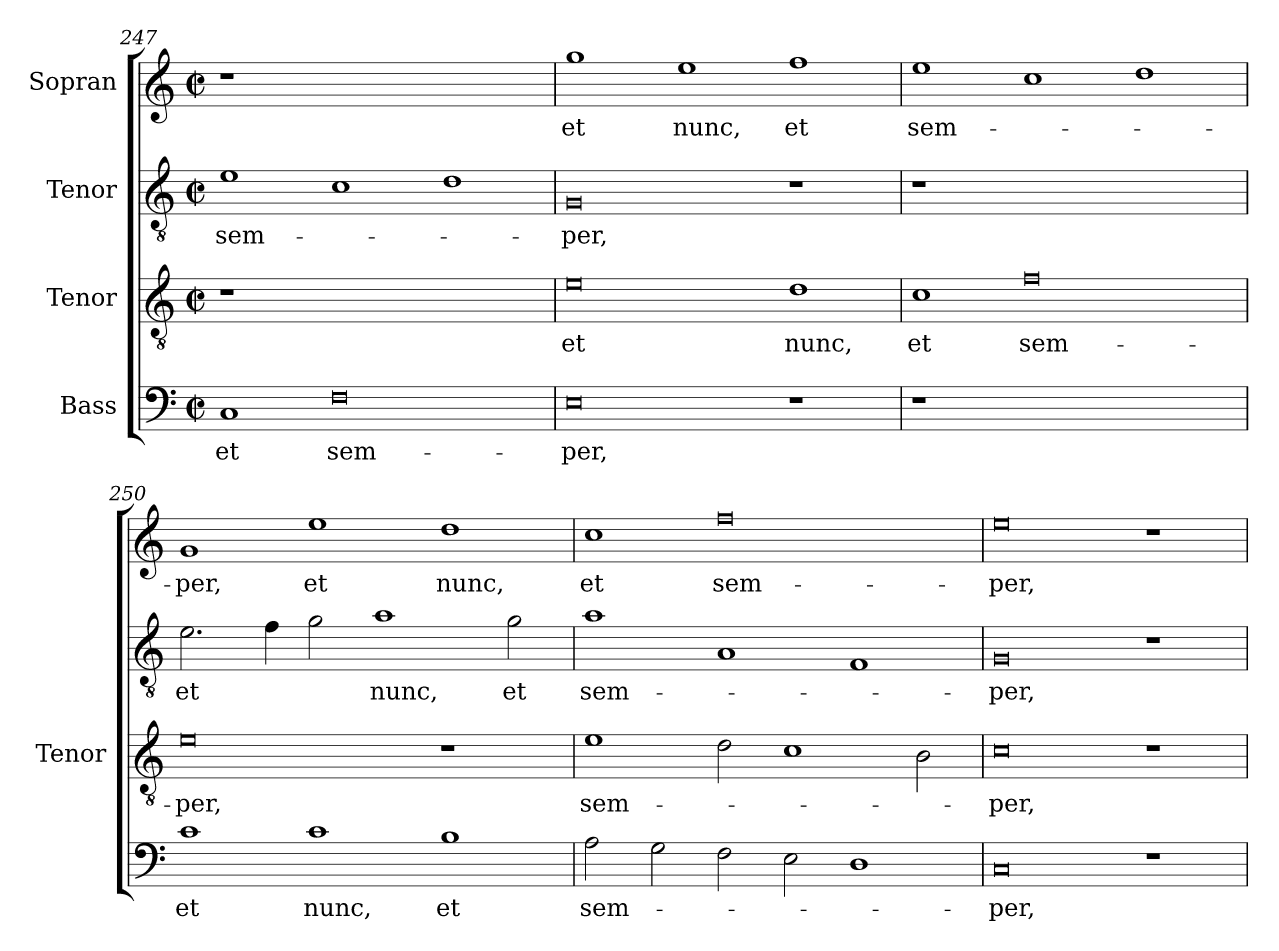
**kern	**text	**kern	**text	**kern	**text	**kern	**text
*part4	*part4	*part3	*part3	*part2	*part2	*part1	*part1
*staff4	*staff4	*staff3	*staff3	*staff2	*staff2	*staff1	*staff1
*I"Bass	*	*I"Tenor	*	*I"Tenor	*	*I"Sopran	*
*	*	*I'Tenor	*	*	*	*	*
!!LO:PB:g=z
*clefF4	*	*clefGv2	*	*clefGv2	*	*clefG2	*
*	*	*ITrd7c12	*	*ITrd7c12	*	*	*
*k[]	*	*k[]	*	*k[]	*	*k[]	*
*M2/2	*	*M2/2	*	*M2/2	*	*M2/2	*
*met(c|)	*	*met(c|)	*	*met(c|)	*	*met(c|)	*
=247	=247	=247	=247	=247	=247	=247	=247
!	!LO:LY:b:color=#000000	!LO:N:vis=1	!	!	!	!	!
!	!	!	!	!	!LO:LY:b:color=#000000	!LO:N:vis=1	!
1Ci	et	1r	.	1Ei	sem-	1r	.
!	!LO:LY:b:color=#000000	!	!	!	!	!	!
0Fi	sem-	0ryy	.	1Ci	.	0ryy	.
.	.	.	.	1Di	.	.	.
=248	=248	=248	=248	=248	=248	=248	=248
!	!LO:LY:b:color=#000000	!	!	!	!	!	!
!	!	!	!LO:LY:b:color=#000000	!	!	!	!
!	!	!	!	!	!LO:LY:b:color=#000000	!	!
!	!	!	!	!	!	!	!LO:LY:b:color=#000000
0Ei	-per,	0Ei	et	0GGi	-per,	1ggi	et
!	!	!	!	!	!	!	!LO:LY:b:color=#000000
.	.	.	.	.	.	1eei	nunc,
!	!	!	!LO:LY:b:color=#000000	!	!	!	!
!	!	!	!	!	!	!	!LO:LY:b:color=#000000
1r	.	1Di	nunc,	1r	.	1ffi	et
=249	=249	=249	=249	=249	=249	=249	=249
!LO:N:vis=1	!	!	!	!	!	!	!
!	!	!	!LO:LY:b:color=#000000	!LO:N:vis=1	!	!	!
!	!	!	!	!	!	!	!LO:LY:b:color=#000000
1r	.	1Ci	et	1r	.	1eei	sem-
!	!	!	!LO:LY:b:color=#000000	!	!	!	!
0ryy	.	0Fi	sem-	0ryy	.	1cci	.
.	.	.	.	.	.	1ddi	.
=250	=250	=250	=250	=250	=250	=250	=250
!	!LO:LY:b:color=#000000	!	!	!	!	!	!
!	!	!	!LO:LY:b:color=#000000	!	!	!	!
!	!	!	!	!	!LO:LY:b:color=#000000	!	!
!	!	!	!	!	!	!	!LO:LY:b:color=#000000
1ci	et	0Ei	-per,	2.Ei\	et	1gi	-per,
.	.	.	.	4Fi\	.	.	.
!	!LO:LY:b:color=#000000	!	!	!	!	!	!
!	!	!	!	!	!	!	!LO:LY:b:color=#000000
1ci	nunc,	.	.	2Gi\	.	1eei	et
!	!	!	!	!	!LO:LY:b:color=#000000	!	!
.	.	.	.	1Ai	nunc,	.	.
!	!LO:LY:b:color=#000000	!	!	!	!	!	!
!	!	!	!	!	!	!	!LO:LY:b:color=#000000
1Bi	et	1r	.	.	.	1ddi	nunc,
!	!	!	!	!	!LO:LY:b:color=#000000	!	!
.	.	.	.	2Gi\	et	.	.
=251	=251	=251	=251	=251	=251	=251	=251
!	!LO:LY:b:color=#000000	!	!	!	!	!	!
!	!	!	!LO:LY:b:color=#000000	!	!	!	!
!	!	!	!	!	!LO:LY:b:color=#000000	!	!
!	!	!	!	!	!	!	!LO:LY:b:color=#000000
2Ai\	sem-	1Ei	sem-	1Ai	sem-	1cci	et
2Gi\	.	.	.	.	.	.	.
!	!	!	!	!	!	!	!LO:LY:b:color=#000000
2Fi\	.	2Di\	.	1AAi	.	0ffi	sem-
2Ei\	.	1Ci	.	.	.	.	.
1Di	.	.	.	1FFi	.	.	.
.	.	2BBi\	.	.	.	.	.
=252	=252	=252	=252	=252	=252	=252	=252
!	!LO:LY:b:color=#000000	!	!	!	!	!	!
!	!	!	!LO:LY:b:color=#000000	!	!	!	!
!	!	!	!	!	!LO:LY:b:color=#000000	!	!
!	!	!	!	!	!	!	!LO:LY:b:color=#000000
0Ci	-per,	0Ci	-per,	0GGi	-per,	0eei	-per,
1r	.	1r	.	1r	.	1r	.
=	=	=	=	=	=	=	=
*-	*-	*-	*-	*-	*-	*-	*-
